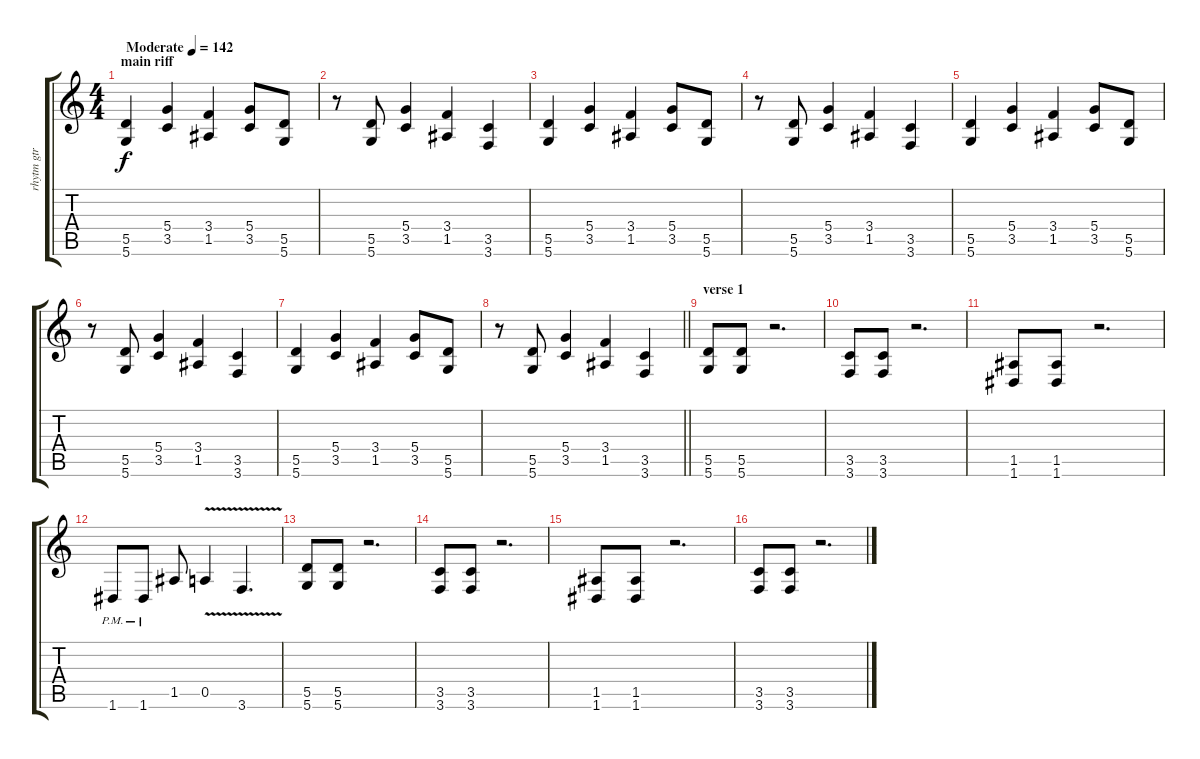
\track ("rhytm gtr" "rhytm gtr") {instrument distortionguitar}
\staff {score tabs}
\tuning (E4 B3 G3 D3 A2 D2) {hide}
\ts (4 4)
\section ("" "main riff")
\tempo (142 "Moderate")
\clef g2
\ks c
(5.5 5.6).4{dy f instrument distortionguitar} (5.4 3.5).4 (3.4 1.5).4 (5.4 3.5).8 (5.5 5.6).8 |
r.8 (5.5 5.6).8 (5.4 3.5).4 (3.4 1.5).4 (3.5 3.6).4 |
(5.5 5.6).4 (5.4 3.5).4 (3.4 1.5).4 (5.4 3.5).8 (5.5 5.6).8 |
r.8 (5.5 5.6).8 (5.4 3.5).4 (3.4 1.5).4 (3.5 3.6).4 |
(5.5 5.6).4 (5.4 3.5).4 (3.4 1.5).4 (5.4 3.5).8 (5.5 5.6).8 |
r.8 (5.5 5.6).8 (5.4 3.5).4 (3.4 1.5).4 (3.5 3.6).4 |
(5.5 5.6).4 (5.4 3.5).4 (3.4 1.5).4 (5.4 3.5).8 (5.5 5.6).8 |
\barLineRight lightlight
r.8 (5.5 5.6).8 (5.4 3.5).4 (3.4 1.5).4 (3.5 3.6).4 |
\section ("" "verse 1")
(5.5 5.6).8{volume 13} (5.5 5.6).8 r.2{d} |
(3.5 3.6).8 (3.5 3.6).8 r.2{d} |
(1.5 1.6).8 (1.5 1.6).8 r.2{d} |
1.6{pm}.8{volume 16} 1.6{pm}.8 1.5.8 0.5{v}.4 3.6{v}.4{d} |
(5.5 5.6).8{volume 14} (5.5 5.6).8 r.2{d} |
(3.5 3.6).8 (3.5 3.6).8 r.2{d} |
(1.5 1.6).8 (1.5 1.6).8 r.2{d} |
(3.5 3.6).8 (3.5 3.6).8 r.2{d}
